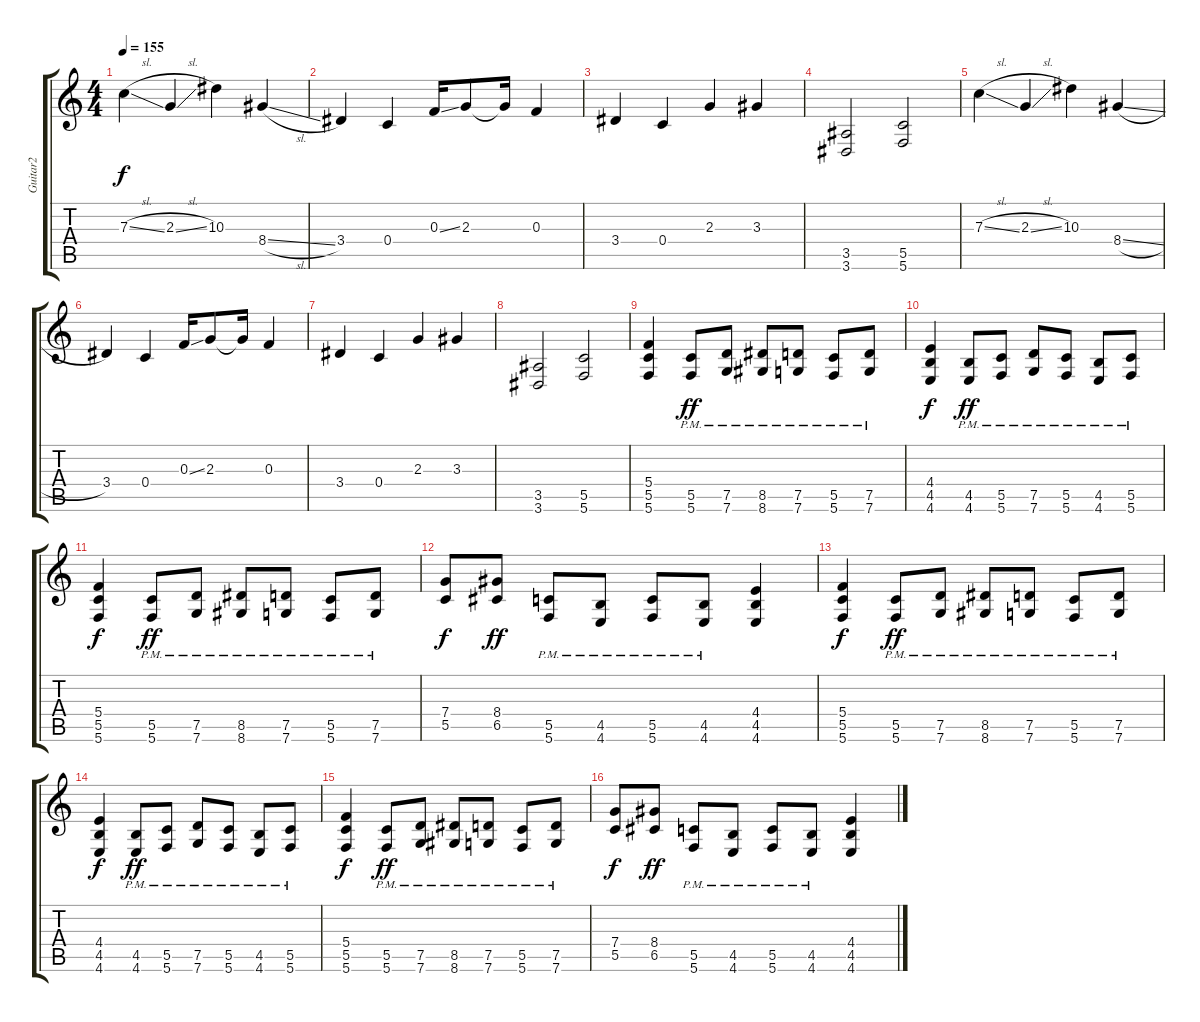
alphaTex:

\track ("Guitar2" "Guitar2") {instrument distortionguitar}
\staff {score tabs}
\tuning (D4 A3 F3 C3 G2 C2) {hide}
\ts (4 4)
\tempo 155
\clef g2
\ks c
7.3{sl}.4{dy f} 2.3{sl}.4 10.3.4 8.4{sl}.4 |
3.4.4 0.4.4 0.3{ss}.16 2.3.8 2.3{t}.16 0.3.4 |
3.4.4 0.4.4 2.3.4 3.3.4 |
(3.5 3.6).2 (5.5 5.6).2 |
7.3{sl}.4 2.3{sl}.4 10.3.4 8.4{sl}.4 |
3.4.4 0.4.4 0.3{ss}.16 2.3.8 2.3{t}.16 0.3.4 |
3.4.4 0.4.4 2.3.4 3.3.4 |
(3.5 3.6).2 (5.5 5.6).2 |
(5.4 5.5 5.6).4 (5.5 5.6{pm}).8{dy ff} (7.5 7.6{pm}).8 (8.5 8.6{pm}).8 (7.5 7.6{pm}).8 (5.5 5.6{pm}).8 (7.5 7.6{pm}).8 |
(4.4 4.5 4.6).4{dy f} (4.5 4.6{pm}).8{dy ff} (5.5 5.6{pm}).8 (7.5 7.6{pm}).8 (5.5 5.6{pm}).8 (4.5 4.6{pm}).8 (5.5 5.6{pm}).8 |
(5.4 5.5 5.6).4{dy f} (5.5 5.6{pm}).8{dy ff} (7.5 7.6{pm}).8 (8.5 8.6{pm}).8 (7.5 7.6{pm}).8 (5.5 5.6{pm}).8 (7.5 7.6{pm}).8 |
(7.4 5.5).8{dy f} (8.4 6.5).8{dy ff} (5.5{pm} 5.6).8 (4.5{pm} 4.6).8 (5.5{pm} 5.6).8 (4.5{pm} 4.6).8 (4.4 4.5 4.6).4 |
(5.4 5.5 5.6).4{dy f} (5.5 5.6{pm}).8{dy ff} (7.5 7.6{pm}).8 (8.5 8.6{pm}).8 (7.5 7.6{pm}).8 (5.5 5.6{pm}).8 (7.5 7.6{pm}).8 |
(4.4 4.5 4.6).4{dy f} (4.5 4.6{pm}).8{dy ff} (5.5 5.6{pm}).8 (7.5 7.6{pm}).8 (5.5 5.6{pm}).8 (4.5 4.6{pm}).8 (5.5 5.6{pm}).8 |
(5.4 5.5 5.6).4{dy f} (5.5 5.6{pm}).8{dy ff} (7.5 7.6{pm}).8 (8.5 8.6{pm}).8 (7.5 7.6{pm}).8 (5.5 5.6{pm}).8 (7.5 7.6{pm}).8 |
(7.4 5.5).8{dy f} (8.4 6.5).8{dy ff} (5.5{pm} 5.6).8 (4.5{pm} 4.6).8 (5.5{pm} 5.6).8 (4.5{pm} 4.6).8 (4.4 4.5 4.6).4
